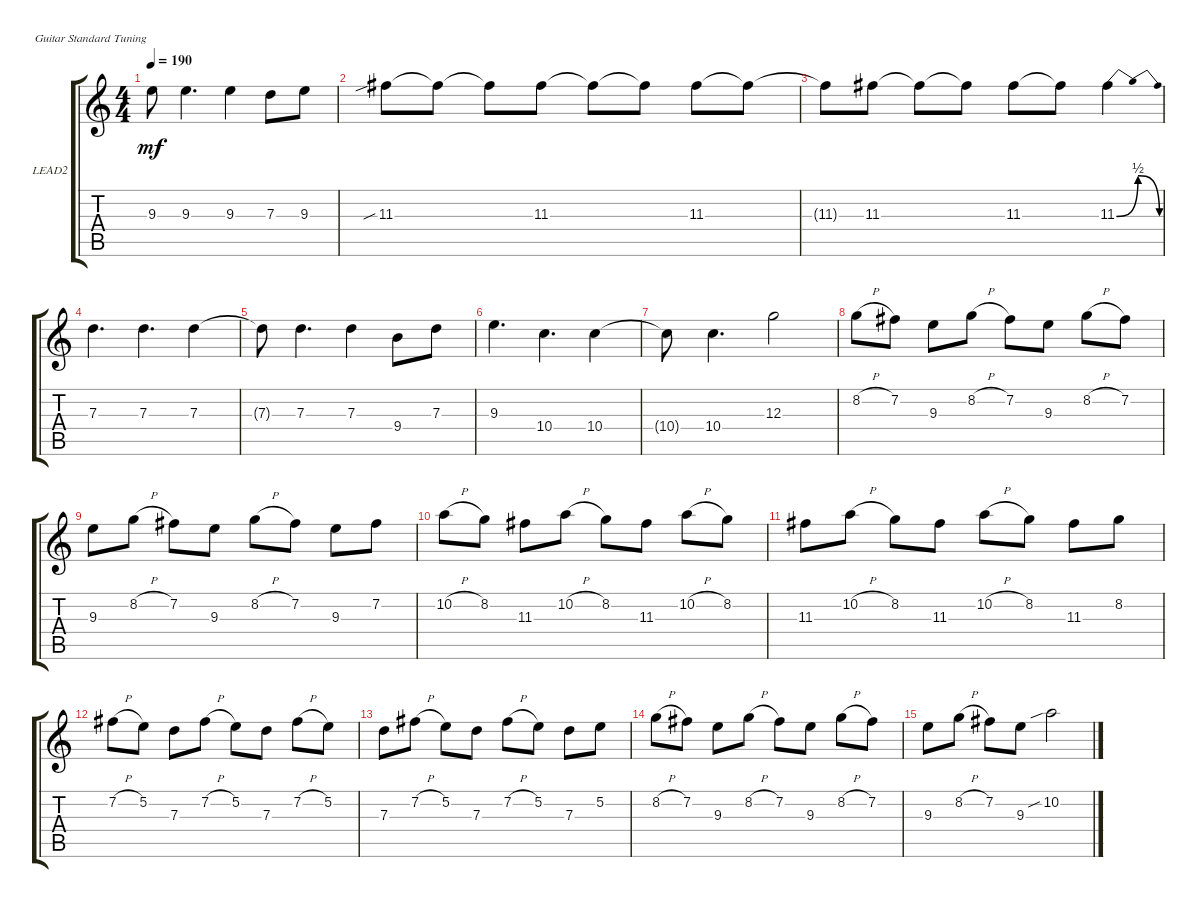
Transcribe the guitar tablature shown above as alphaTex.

\defaultSystemsLayout 4
\bracketExtendMode groupsimilarinstruments
\firstSystemTrackNameOrientation horizontal
\otherSystemsTrackNameOrientation horizontal
\track ("Lead Guitar 2" "LEAD2") {instrument overdrivenguitar}
\staff {score tabs}
\tuning (E4 B3 G3 D3 A2 E2)
\ts (4 4)
\tempo 190
\clef g2
\ks c
9.3{t}.8{dy mf} 9.3.4{d} 9.3.4 7.3.8 9.3.8 |
11.3{sib}.8 11.3{t}.8 11.3{t}.8 11.3.8 11.3{t}.8 11.3{t}.8 11.3.8 11.3{t}.8 |
11.3{t}.8 11.3.8 11.3{t}.8 11.3{t}.8 11.3.8 11.3{t}.8 11.3{be (bendrelease 0 0 10.2 2 20.4 2 30 0)}.4 |
7.3.4{d} 7.3.4{d} 7.3.4 |
7.3{t}.8 7.3.4{d} 7.3.4 9.4.8 7.3.8 |
9.3.4{d} 10.4.4{d} 10.4.4 |
10.4{t}.8 10.4.4{d} 12.3.2 |
8.2{h}.8 7.2.8 9.3.8 8.2{h}.8 7.2.8 9.3.8 8.2{h}.8 7.2.8 |
9.3.8 8.2{h}.8 7.2.8 9.3.8 8.2{h}.8 7.2.8 9.3.8 7.2.8 |
10.2{h}.8 8.2.8 11.3.8 10.2{h}.8 8.2.8 11.3.8 10.2{h}.8 8.2.8 |
11.3.8 10.2{h}.8 8.2.8 11.3.8 10.2{h}.8 8.2.8 11.3.8 8.2.8 |
7.2{h}.8 5.2.8 7.3.8 7.2{h}.8 5.2.8 7.3.8 7.2{h}.8 5.2.8 |
7.3.8 7.2{h}.8 5.2.8 7.3.8 7.2{h}.8 5.2.8 7.3.8 5.2.8 |
8.2{h}.8 7.2.8 9.3.8 8.2{h}.8 7.2.8 9.3.8 8.2{h}.8 7.2.8 |
9.3.8 8.2{h}.8 7.2.8 9.3.8 10.2{sib}.2
